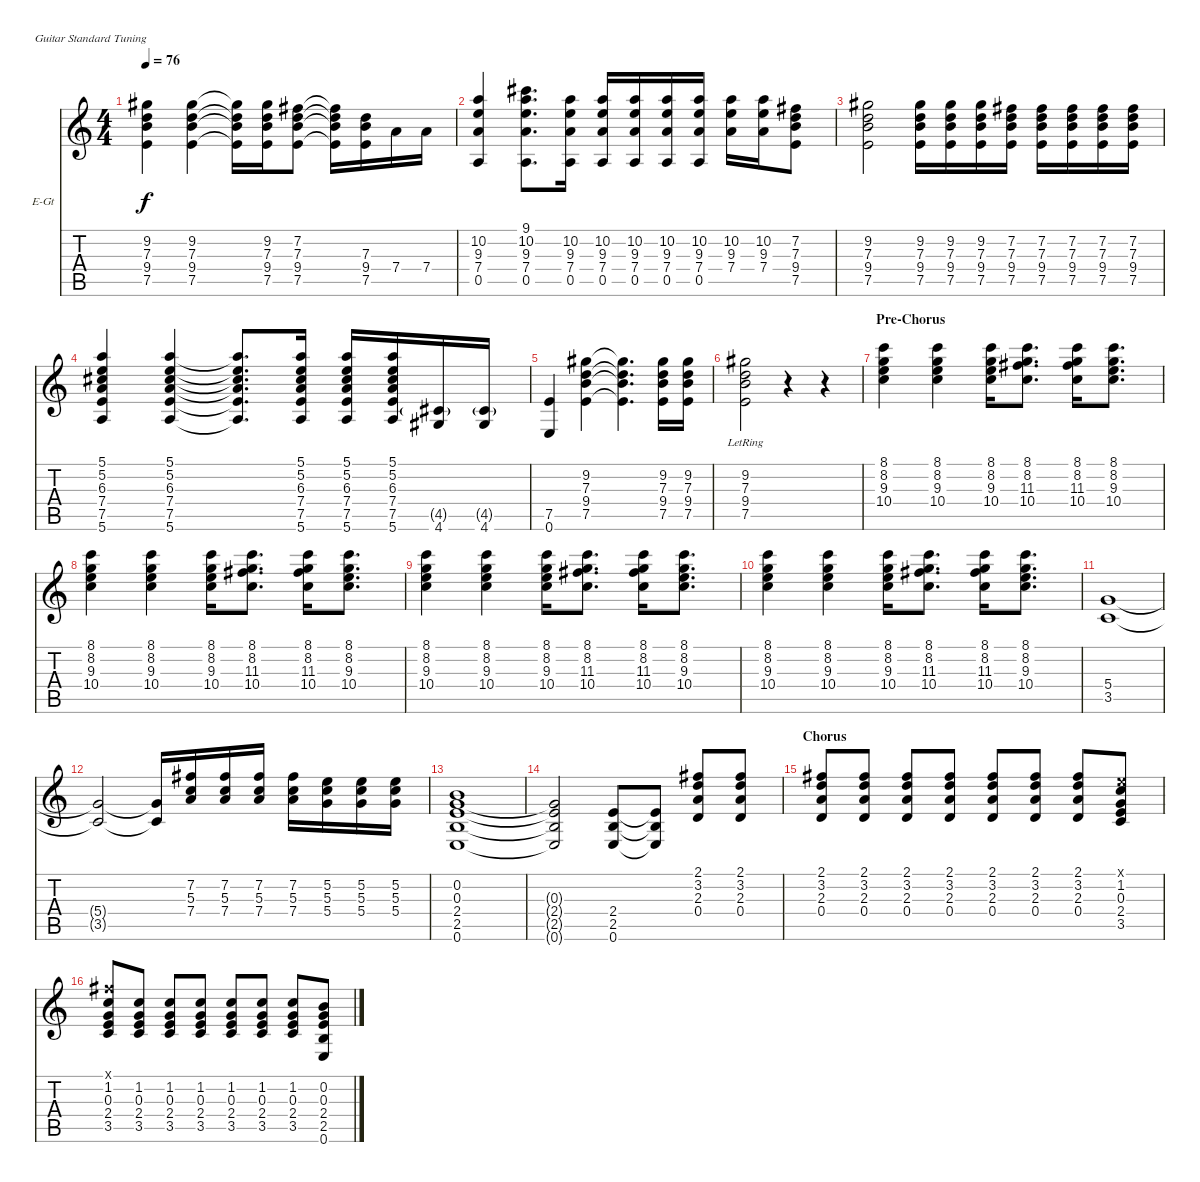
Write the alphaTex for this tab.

\defaultSystemsLayout 4
\bracketExtendMode nobrackets
\firstSystemTrackNameOrientation horizontal
\otherSystemsTrackNameOrientation horizontal
\track ("Stone Gossard (Clean)" "E-Gt") {instrument electricguitarclean}
\staff {score tabs}
\tuning (E4 B3 G3 D3 A2 E2)
\ts (4 4)
\tempo 76
\clef g2
\ks c
(9.2 7.3 9.4 7.5).4{dy f} (9.2 7.3 9.4 7.5).4 (9.2{t} 7.3{t} 9.4{t} 7.5{t}).16 (9.2 7.3 9.4 7.5).16 (7.2 7.3 9.4 7.5).8 (7.2{t} 7.3{t} 9.4{t} 7.5{t}).16 (7.3 9.4 7.5).16 7.4.16 7.4.16 |
(10.2 9.3 7.4 0.5).4 (9.1 10.2 9.3 7.4 0.5).8{d} (10.2 9.3 7.4 0.5).16 (10.2 9.3 7.4 0.5).16 (10.2 9.3 7.4 0.5).16 (10.2 9.3 7.4 0.5).16 (10.2 9.3 7.4 0.5).16 (10.2 9.3 7.4).16 (10.2 9.3 7.4).16 (7.2 7.3 9.4 7.5).8 |
(9.2 7.3 9.4 7.5).2 (9.2 7.3 9.4 7.5).16 (9.2 7.3 9.4 7.5).16 (9.2 7.3 9.4 7.5).16 (7.2 7.3 9.4 7.5).16 (7.2 7.3 9.4 7.5).16 (7.2 7.3 9.4 7.5).16 (7.2 7.3 9.4 7.5).16 (7.2 7.3 9.4 7.5).16 |
(5.1 5.2 6.3 7.4 7.5 5.6).4 (5.1 5.2 6.3 7.4 7.5 5.6).4 (5.1{t} 5.2{t} 6.3{t} 7.4{t} 7.5{t} 5.6{t}).8{d} (5.1 5.2 6.3 7.4 7.5 5.6).16 (5.1 5.2 6.3 7.4 7.5 5.6).16 (5.1 5.2 6.3 7.4 7.5 5.6).16 (4.5{g} 4.6).16 (4.5{g} 4.6).16 |
(7.5 0.6).4 (9.2 7.3 9.4 7.5).4 (9.2{t} 7.3{t} 9.4{t} 7.5{t}).4{d} (9.2 7.3 9.4 7.5).16 (9.2 7.3 9.4 7.5).16 |
(9.2 7.3 9.4{lr} 7.5).2 r.4 r.4 |
\section ("" "Pre-Chorus")
(8.1 8.2 9.3 10.4).4 (8.1 8.2 9.3 10.4).4 (8.1 8.2 9.3 10.4).16 (8.1 8.2 11.3 10.4).8{d} (8.1 8.2 11.3 10.4).16 (8.1 8.2 9.3 10.4).8{d} |
(8.1 8.2 9.3 10.4).4 (8.1 8.2 9.3 10.4).4 (8.1 8.2 9.3 10.4).16 (8.1 8.2 11.3 10.4).8{d} (8.1 8.2 11.3 10.4).16 (8.1 8.2 9.3 10.4).8{d} |
(8.1 8.2 9.3 10.4).4 (8.1 8.2 9.3 10.4).4 (8.1 8.2 9.3 10.4).16 (8.1 8.2 11.3 10.4).8{d} (8.1 8.2 11.3 10.4).16 (8.1 8.2 9.3 10.4).8{d} |
(8.1 8.2 9.3 10.4).4 (8.1 8.2 9.3 10.4).4 (8.1 8.2 9.3 10.4).16 (8.1 8.2 11.3 10.4).8{d} (8.1 8.2 11.3 10.4).16 (8.1 8.2 9.3 10.4).8{d} |
(5.4 3.5).1 |
(5.4{t} 3.5{t}).2 (5.4{t} 3.5{t}).16 (7.2 5.3 7.4).16 (7.2 5.3 7.4).16 (7.2 5.3 7.4).16 (7.2 5.3 7.4).16 (5.2 5.3 5.4).16 (5.2 5.3 5.4).16 (5.2 5.3 5.4).16 |
(0.2 0.3 2.4 2.5 0.6).1 |
(0.3{t} 2.4{t} 2.5{t} 0.6{t}).2 (2.4 2.5 0.6).8 (2.4{t} 2.5{t} 0.6{t}).8 (2.1 3.2 2.3 0.4).8 (2.1 3.2 2.3 0.4).8 |
\section ("" "Chorus")
(2.1 3.2 2.3 0.4).8 (2.1 3.2 2.3 0.4).8 (2.1 3.2 2.3 0.4).8 (2.1 3.2 2.3 0.4).8 (2.1 3.2 2.3 0.4).8 (2.1 3.2 2.3 0.4).8 (2.1 3.2 2.3 0.4).8 (0.1{x} 1.2 0.3 2.4 3.5).8 |
(2.1{x} 1.2 0.3 2.4 3.5).8 (1.2 0.3 2.4 3.5).8 (1.2 0.3 2.4 3.5).8 (1.2 0.3 2.4 3.5).8 (1.2 0.3 2.4 3.5).8 (1.2 0.3 2.4 3.5).8 (1.2 0.3 2.4 3.5).8 (0.2 0.3 2.4 2.5 0.6).8
